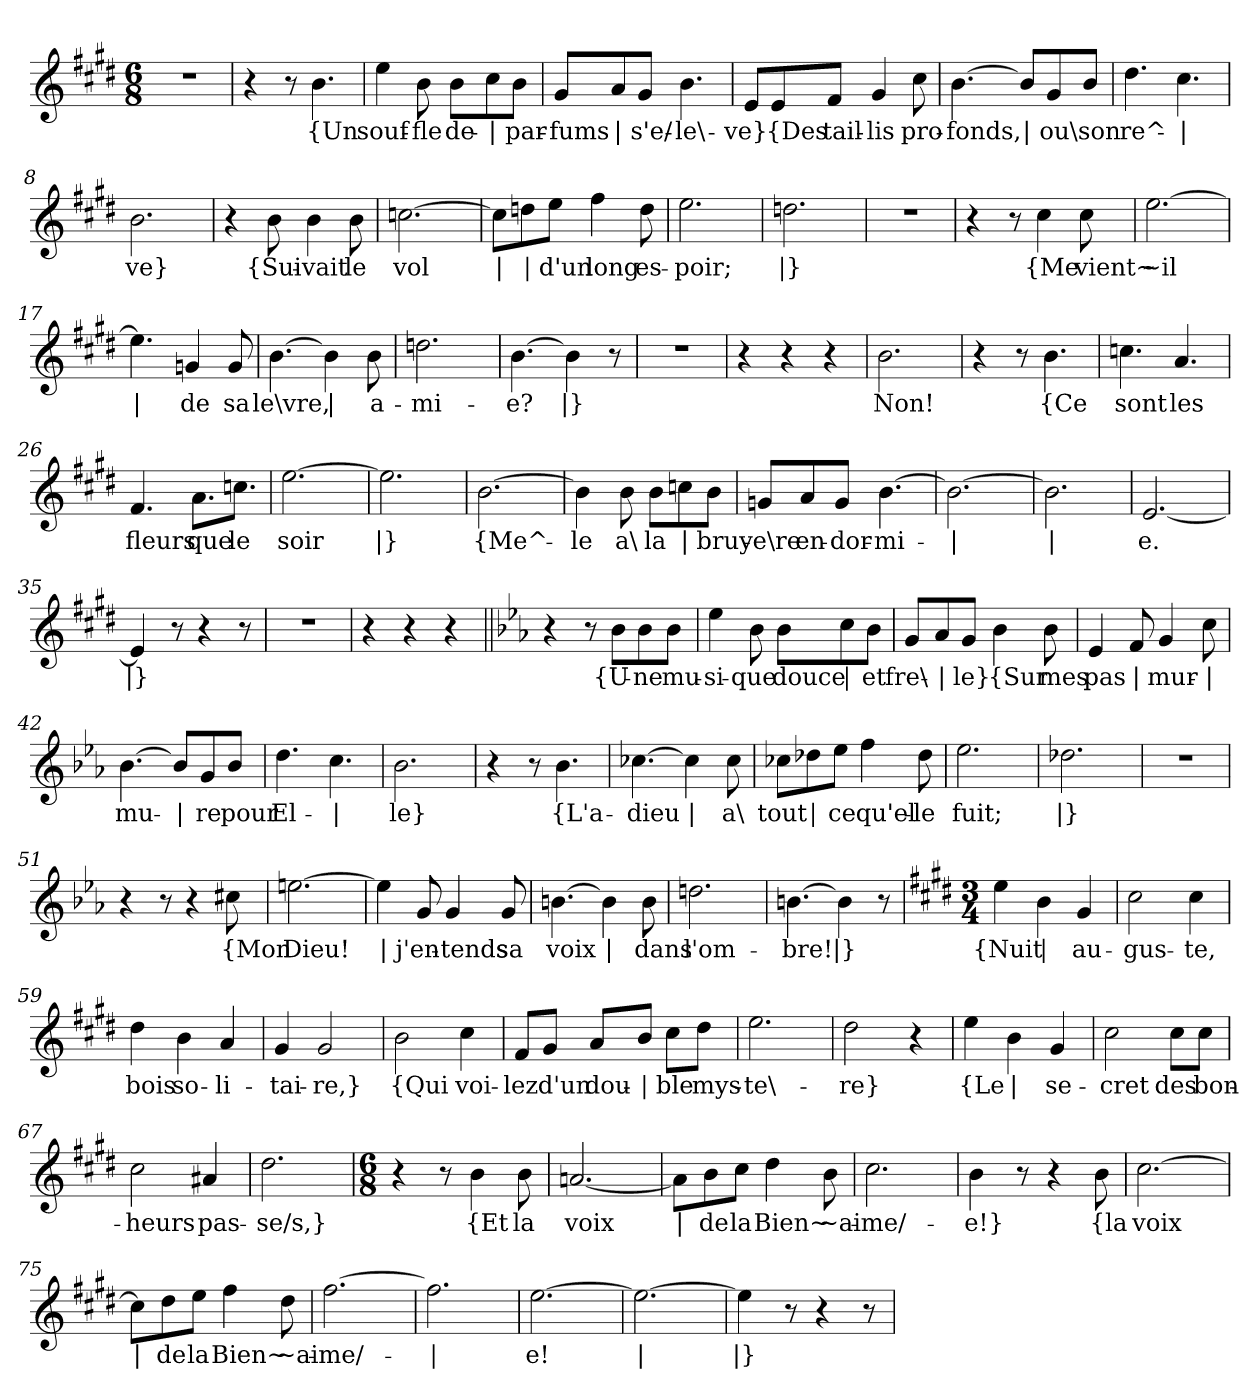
**kern	**text
*part1	*part1
*staff1	*staff1
*clefG2	*
*k[f#c#g#d#]	*
*M6/8	*
=1	=1
2.r	.
=2	=2
4r	.
8r	.
!	!LO:LY:b
4.b\	{Un
=3	=3
!	!LO:LY:b
4ee\	souf-
!	!LO:LY:b
8b\	-fle
!	!LO:LY:b
8b\L	de-
!	!LO:LY:b
8cc#\	|
!	!LO:LY:b
8b\J	par-
=4	=4
!	!LO:LY:b
8g#/L	-fums
!	!LO:LY:b
8a/	|
!	!LO:LY:b
8g#/J	s'e/-
!	!LO:LY:b
4.b\	-le\-
=5	=5
!	!LO:LY:b
8e/L	-ve}
!	!LO:LY:b
8e/	{Des
!	!LO:LY:b
8f#/J	tail-
!	!LO:LY:b
4g#/	-lis
!	!LO:LY:b
8cc#\	pro-
=6	=6
!	!LO:LY:b
[4.b\	-fonds,
!	!LO:LY:b
8b/L]	|
!	!LO:LY:b
8g#/	ou\
!	!LO:LY:b
8b/J	son
!!LO:LB:g=z
=7	=7
!	!LO:LY:b
4.dd#\	re^-
!	!LO:LY:b
4.cc#\	|
=8	=8
!	!LO:LY:b
2.b\	-ve}
=9	=9
4r	.
!	!LO:LY:b
8b\	{Sui-
!	!LO:LY:b
4b\	-vait
!	!LO:LY:b
8b\	le
=10	=10
!	!LO:LY:b
[2.ccn\	vol
=11	=11
!	!LO:LY:b
8cc\L]	|
!	!LO:LY:b
8ddn\	|
!	!LO:LY:b
8ee\J	d'un
!	!LO:LY:b
4ff#\	long
!	!LO:LY:b
8dd\	es-
=12	=12
!	!LO:LY:b
2.ee\	-poir;
=13	=13
!	!LO:LY:b
2.ddn\	|}
=14	=14
2.r	.
=15	=15
4r	.
8r	.
!	!LO:LY:b
4cc#\	{Me
!	!LO:LY:b
8cc#\	vient~
=16	=16
!	!LO:LY:b
[2.ee\	~il
!!LO:LB:g=z
=17	=17
!	!LO:LY:b
4.ee\]	|
!	!LO:LY:b
4gn/	de
!	!LO:LY:b
8g/	sa
=18	=18
!	!LO:LY:b
[4.b\	le\vre,
!	!LO:LY:b
4b\]	|
!	!LO:LY:b
8b\	a-
=19	=19
!	!LO:LY:b
2.ddn\	-mi-
=20	=20
!	!LO:LY:b
[4.b\	-e?
!	!LO:LY:b
4b\]	|}
8r	.
=21	=21
2.r	.
=22	=22
4r	.
4r	.
4r	.
=23	=23
!	!LO:LY:b
2.b\	Non!
=24	=24
4r	.
8r	.
!	!LO:LY:b
4.b\	{Ce
=25	=25
!	!LO:LY:b
4.ccn\	sont
!	!LO:LY:b
4.a/	les
=26	=26
!	!LO:LY:b
4.f#/	fleurs
!	!LO:LY:b
8.a\L	que
!	!LO:LY:b
8.ccn\J	le
=27	=27
!	!LO:LY:b
[2.ee\	soir
!!LO:LB:g=z
=28	=28
!	!LO:LY:b
2.ee\]	|}
=29	=29
!	!LO:LY:b
[2.b\	{Me^-
=30	=30
!	!LO:LY:b
4b\]	-le
!	!LO:LY:b
8b\	a\
!	!LO:LY:b
8b\L	la
!	!LO:LY:b
8ccn\	|
!	!LO:LY:b
8b\J	bruy-
=31	=31
!	!LO:LY:b
8gn/L	-e\re
!	!LO:LY:b
8a/	en-
!	!LO:LY:b
8g/J	-dor-
!	!LO:LY:b
[4.b\	-mi-
=32	=32
!	!LO:LY:b
2.b\_	|
=33	=33
!	!LO:LY:b
2.b\]	|
=34	=34
!	!LO:LY:b
[2.e/	-e.
=35	=35
!	!LO:LY:b
4e/]	|}
8r	.
4r	.
8r	.
=36	=36
2.r	.
=37	=37
4r	.
4r	.
4r	.
!!LO:LB:g=z
=38||	=38||
*k[b-e-a-]	*
4r	.
8r	.
!	!LO:LY:b
8b-\L	{U-
!	!LO:LY:b
8b-\	-ne
!	!LO:LY:b
8b-\J	mu-
=39	=39
!	!LO:LY:b
4ee-\	-si-
!	!LO:LY:b
8b-\	-que
!	!LO:LY:b
8b-\L	douce
!	!LO:LY:b
8cc\	|
!	!LO:LY:b
8b-\J	et
=40	=40
!	!LO:LY:b
8g/L	fre\-
!	!LO:LY:b
8a-/	|
!	!LO:LY:b
8g/J	-le}
!	!LO:LY:b
4b-\	{Sur
!	!LO:LY:b
8b-\	mes
=41	=41
!	!LO:LY:b
4e-/	pas
!	!LO:LY:b
8f/	|
!	!LO:LY:b
4g/	mur-
!	!LO:LY:b
8cc\	|
=42	=42
!	!LO:LY:b
[4.b-\	-mu-
!	!LO:LY:b
8b-/L]	|
!	!LO:LY:b
8g/	-re
!	!LO:LY:b
8b-/J	pour
=43	=43
!	!LO:LY:b
4.dd\	El-
!	!LO:LY:b
4.cc\	|
=44	=44
!	!LO:LY:b
2.b-\	-le}
!!LO:LB:g=z
=45	=45
4r	.
8r	.
!	!LO:LY:b
4.b-\	{L'a-
=46	=46
!	!LO:LY:b
[4.cc-X\	-dieu
!	!LO:LY:b
4cc-\]	|
!	!LO:LY:b
8cc-\	a\
=47	=47
!	!LO:LY:b
8cc-X\L	tout
!	!LO:LY:b
8dd-X\	|
!	!LO:LY:b
8ee-\J	ce
!	!LO:LY:b
4ff\	qu'el-
!	!LO:LY:b
8dd-\	-le
=48	=48
!	!LO:LY:b
2.ee-\	fuit;
=49	=49
!	!LO:LY:b
2.dd-X\	|}
=50	=50
2.r	.
=51	=51
4r	.
8r	.
4r	.
!	!LO:LY:b
8cc#X\	{Mon
=52	=52
!	!LO:LY:b
[2.een\	Dieu!
=53	=53
!	!LO:LY:b
4ee\]	|
!	!LO:LY:b
8g/	j'en-
!	!LO:LY:b
4g/	-tends
!	!LO:LY:b
8g/	sa
!!LO:LB:g=z
=54	=54
!	!LO:LY:b
[4.bn\	voix
!	!LO:LY:b
4b\]	|
!	!LO:LY:b
8b\	dans
=55	=55
!	!LO:LY:b
2.ddn\	l'om-
=56	=56
!	!LO:LY:b
[4.bn\	-bre!
!	!LO:LY:b
4b\]	|}
8r	.
=57	=57
*k[f#c#g#d#]	*
*M3/4	*
!	!LO:LY:b
4ee\	{Nuit
!	!LO:LY:b
4b\	|
!	!LO:LY:b
4g#/	au-
=58	=58
!	!LO:LY:b
2cc#\	-gus-
!	!LO:LY:b
4cc#\	-te,
=59	=59
!	!LO:LY:b
4dd#\	bois
!	!LO:LY:b
4b\	so-
!	!LO:LY:b
4a/	-li-
=60	=60
!	!LO:LY:b
4g#/	-tai-
!	!LO:LY:b
2g#/	-re,}
=61	=61
!	!LO:LY:b
2b\	{Qui
!	!LO:LY:b
4cc#\	voi-
!!LO:LB:g=z
=62	=62
!	!LO:LY:b
8f#/L	-lez
!	!LO:LY:b
8g#/J	d'un
!	!LO:LY:b
8a/L	dou-
!	!LO:LY:b
8b/J	|
!	!LO:LY:b
8cc#\L	-ble
!	!LO:LY:b
8dd#\J	mys-
=63	=63
!	!LO:LY:b
2.ee\	-te\-
=64	=64
!	!LO:LY:b
2dd#\	-re}
4r	.
=65	=65
!	!LO:LY:b
4ee\	{Le
!	!LO:LY:b
4b\	|
!	!LO:LY:b
4g#/	se-
=66	=66
!	!LO:LY:b
2cc#\	-cret
!	!LO:LY:b
8cc#\L	des
!	!LO:LY:b
8cc#\J	bon-
=67	=67
!	!LO:LY:b
2cc#\	-heurs
!	!LO:LY:b
4a#X/	pas-
=68	=68
!	!LO:LY:b
2.dd#\	-se/s,}
=69	=69
*M6/8	*
4r	.
8r	.
!	!LO:LY:b
4b\	{Et
!	!LO:LY:b
8b\	la
!!LO:LB:g=z
=70	=70
!	!LO:LY:b
[2.an/	voix
=71	=71
!	!LO:LY:b
8an\L]	|
!	!LO:LY:b
8b\	de
!	!LO:LY:b
8cc#\J	la
!	!LO:LY:b
4dd#\	Bien~
!	!LO:LY:b
8b\	~ai-
=72	=72
!	!LO:LY:b
2.cc#\	-me/-
=73	=73
!	!LO:LY:b
4b\	-e!}
8r	.
4r	.
!	!LO:LY:b
8b\	{la
=74	=74
!	!LO:LY:b
[2.cc#\	voix
=75	=75
!	!LO:LY:b
8cc#\L]	|
!	!LO:LY:b
8dd#\	de
!	!LO:LY:b
8ee\J	la
!	!LO:LY:b
4ff#\	Bien~
!	!LO:LY:b
8dd#\	~ai-
=76	=76
!	!LO:LY:b
[2.ff#\	-me/-
=77	=77
!	!LO:LY:b
2.ff#\]	|
=78	=78
!	!LO:LY:b
[2.ee\	-e!
=79	=79
!	!LO:LY:b
2.ee\_	|
!!LO:LB:g=z
=80	=80
!	!LO:LY:b
4ee\]	|}
8r	.
4r	.
8r	.
=	=
*-	*-
